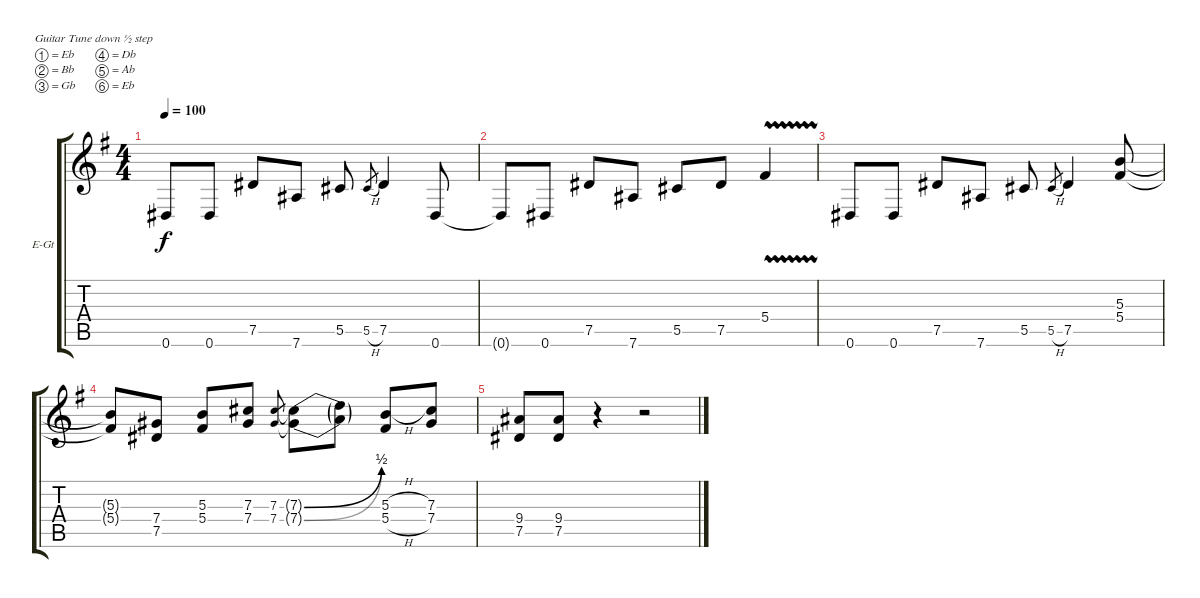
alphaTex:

\bracketExtendMode groupsimilarinstruments
\firstSystemTrackNameOrientation horizontal
\otherSystemsTrackNameOrientation horizontal
\track ("Gt 2" "E-Gt") {instrument distortionguitar}
\staff {score tabs}
\tuning (Eb4 Bb3 Gb3 Db3 Ab2 Eb2)
\ts (4 4)
\tempo 100
\clef g2
\scale
1.05549
\ks g
0.6.8{dy f} 0.6.8 7.5.8 7.6.8 5.5.8 5.5{h}.8{gr} 7.5.4 0.6.8 |
\scale
0.944515 0.6{t}.8 0.6.8 7.5.8 7.6.8 5.5.8 7.5.8 5.4{vw}.4 |
\scale
1.05549 0.6.8 0.6.8 7.5.8 7.6.8 5.5.8 5.5{h}.8{gr} 7.5.4 (5.4 5.3).8 |
\scale
0.944515 (5.4{t} 5.3{t}).8 (7.5 7.4).8 (5.4 5.3).8 (7.4 7.3).8 (7.4 7.3).8{gr} (7.4{be (bend 0 0 15.6 2) t} 7.3{be (bend 0 0 15.6 2) t}).8 (7.4{t} 7.3{t}).8 (5.4{h} 5.3{h}).8 (7.4 7.3).8 |
\scale
1.05549 (9.4 7.5).8 (9.4 7.5).8 r.4 r.2
